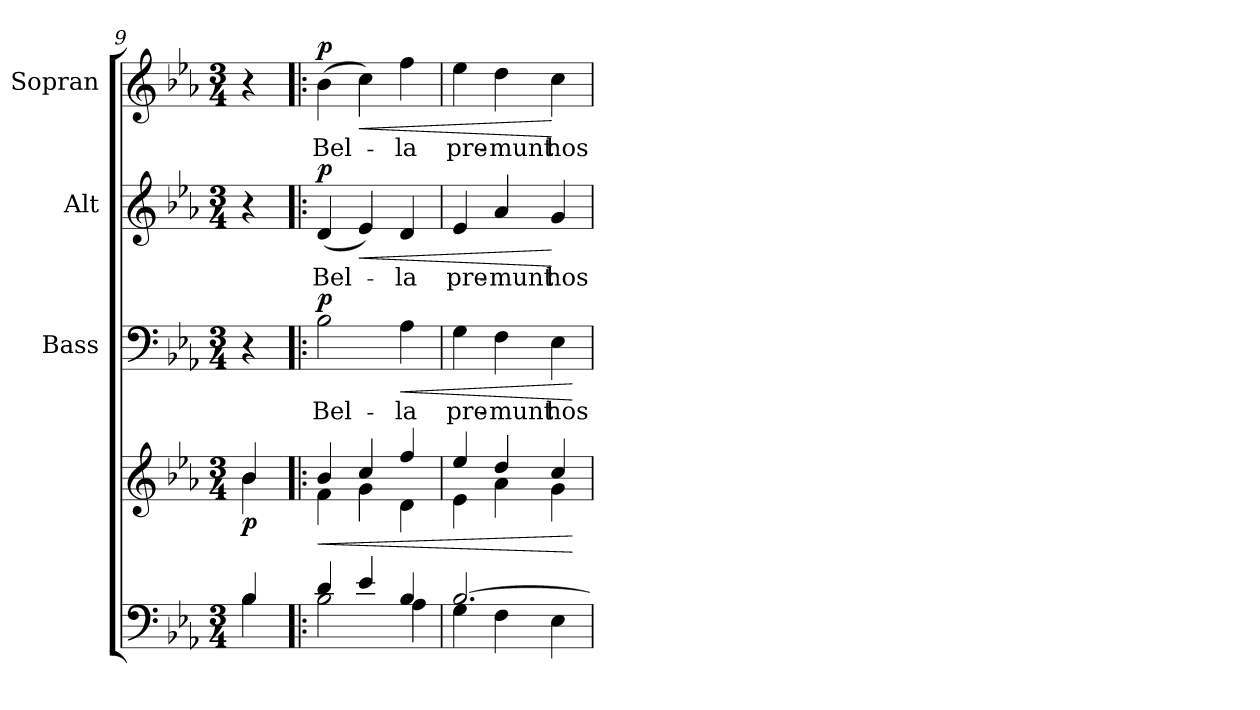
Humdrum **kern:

**kern	**kern	**dynam	**kern	**text	**dynam	**kern	**text	**dynam	**kern	**text	**dynam
*part4	*part4	*part4	*part3	*part3	*part3	*part2	*part2	*part2	*part1	*part1	*part1
*staff5	*staff4	*staff4/5	*staff3	*staff3	*staff3	*staff2	*staff2	*staff2	*staff1	*staff1	*staff1
*	*	*	*I"Bass	*	*	*I"Alt	*	*	*I"Sopran	*	*
*	*	*	*I'B.	*	*	*I'A.	*	*	*I'S.	*	*
*clefF4	*clefG2	*	*clefF4	*	*	*clefG2	*	*	*clefG2	*	*
*k[b-e-a-]	*k[b-e-a-]	*	*k[b-e-a-]	*	*	*k[b-e-a-]	*	*	*k[b-e-a-]	*	*
*E-:	*E-:	*	*E-:	*	*	*E-:	*	*	*E-:	*	*
*M3/4	*M3/4	*	*M3/4	*	*	*M3/4	*	*	*M3/4	*	*
=9	=9	=9	=9	=9	=9	=9	=9	=9	=9	=9	=9
*^	*^	*	*	*	*	*	*	*	*	*	*
!	!	!	!	!LO:DY:b	!	!	!	!	!	!	!	!	!
4B-/	4B-\	4b-/	4b-\	p	4r	.	.	4r	.	.	4r	.	.
=10!|:	=10!|:	=10!|:	=10!|:	=10!|:	=10!|:	=10!|:	=10!|:	=10!|:	=10!|:	=10!|:	=10!|:	=10!|:	=10!|:
!	!	!	!	!LO:HP:b	!	!LO:LY:b	!LO:DY:a	!	!LO:LY:b	!LO:DY:a	!	!LO:LY:b	!LO:DY:a
4d/	2B-\	4b-/	4f\	<	2B-\	Bel-	p	(<4d/	Bel-	p	(>4b-\	Bel-	p
!	!	!	!	!	!	!	!	!	!	!LO:HP:b	!	!	!LO:HP:b
4e-/	.	4cc/	4g\	.	.	.	.	4e-/)	.	<	4cc\)	.	<
!	!	!	!	!	!	!LO:LY:b	!LO:HP:b	!	!LO:LY:b	!	!	!LO:LY:b	!
4B-/	4A-\	4ff/	4d\	.	4A-\	-la	<	4d/	-la	.	4ff\	-la	.
=11	=11	=11	=11	=11	=11	=11	=11	=11	=11	=11	=11	=11	=11
!	!	!	!	!	!	!LO:LY:b	!	!	!LO:LY:b	!	!	!LO:LY:b	!
[>2.B-/	4G\	4ee-/	4e-\	.	4G\	pre-	.	4e-/	pre-	.	4ee-\	pre-	.
!	!	!	!	!	!	!LO:LY:b	!	!	!LO:LY:b	!	!	!LO:LY:b	!
.	4F\	4dd/	4a-\	.	4F\	-munt	.	4a-/	-munt	.	4dd\	-munt	.
!	!	!	!	!	!	!LO:LY:b	!	!	!LO:LY:b	!	!	!LO:LY:b	!
.	4E-\	4cc/	4g\	.	4E-\	hos-	.	4g/	hos-	[	4cc\	hos-	[
*v	*v	*	*	*	*	*	*	*	*	*	*	*	*
*	*v	*v	*	*	*	*	*	*	*	*	*	*
.	.	[	.	.	[	.	.	.	.	.	.
=	=	=	=	=	=	=	=	=	=	=	=
*-	*-	*-	*-	*-	*-	*-	*-	*-	*-	*-	*-
